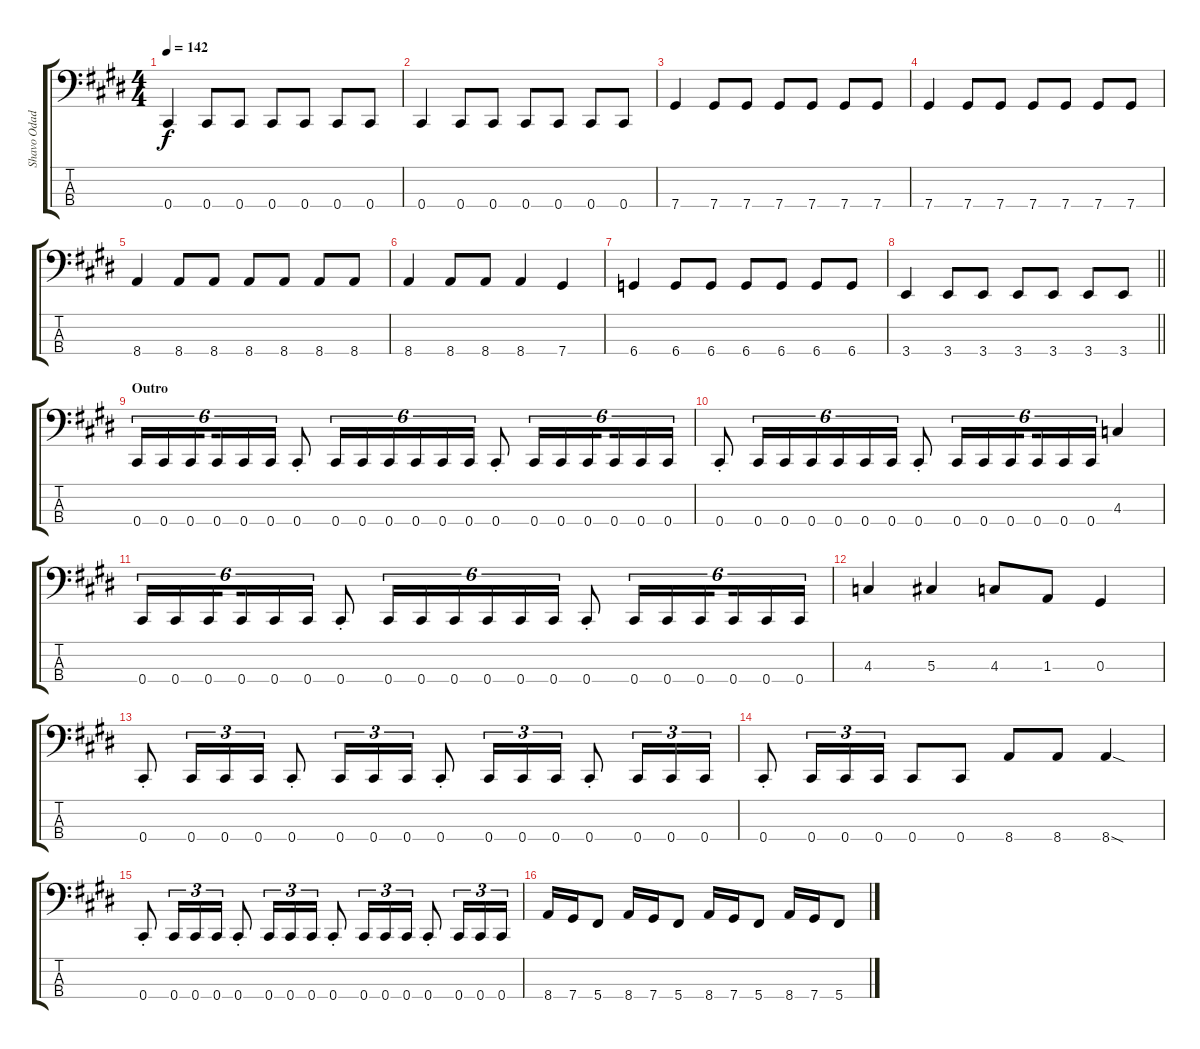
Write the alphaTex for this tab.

\track ("Shavo Odadjian [Bass Guitar]" "Shavo Odad") {instrument electricbassfinger}
\staff {score tabs}
\tuning (Gb2 Db2 Ab1 Db1) {hide}
\ts (4 4)
\tempo 142
\clef f4
\ks c#minor
0.4.4{dy f} 0.4.8 0.4.8 0.4.8 0.4.8 0.4.8 0.4.8 |
0.4.4 0.4.8 0.4.8 0.4.8 0.4.8 0.4.8 0.4.8 |
7.4.4 7.4.8 7.4.8 7.4.8 7.4.8 7.4.8 7.4.8 |
7.4.4 7.4.8 7.4.8 7.4.8 7.4.8 7.4.8 7.4.8 |
8.4.4 8.4.8 8.4.8 8.4.8 8.4.8 8.4.8 8.4.8 |
8.4.4 8.4.8 8.4.8 8.4.4 7.4.4 |
6.4.4 6.4.8 6.4.8 6.4.8 6.4.8 6.4.8 6.4.8 |
\barLineRight lightlight
3.4.4 3.4.8 3.4.8 3.4.8 3.4.8 3.4.8 3.4.8 |
\section ("" "Outro")
0.4.16{tu (6 4)} 0.4.16{tu (6 4)} 0.4.16{tu (6 4) beam splitsecondary} 0.4.16{tu (6 4)} 0.4.16{tu (6 4)} 0.4.16{tu (6 4)} 0.4{st}.8 0.4.16{tu (6 4)} 0.4.16{tu (6 4)} 0.4.16{tu (6 4)} 0.4.16{tu (6 4)} 0.4.16{tu (6 4)} 0.4.16{tu (6 4)} 0.4{st}.8 0.4.16{tu (6 4)} 0.4.16{tu (6 4)} 0.4.16{tu (6 4) beam splitsecondary} 0.4.16{tu (6 4)} 0.4.16{tu (6 4)} 0.4.16{tu (6 4)} |
0.4{st}.8 0.4.16{tu (6 4)} 0.4.16{tu (6 4)} 0.4.16{tu (6 4)} 0.4.16{tu (6 4)} 0.4.16{tu (6 4)} 0.4.16{tu (6 4)} 0.4{st}.8 0.4.16{tu (6 4)} 0.4.16{tu (6 4)} 0.4.16{tu (6 4) beam splitsecondary} 0.4.16{tu (6 4)} 0.4.16{tu (6 4)} 0.4.16{tu (6 4)} 4.3.4 |
0.4.16{tu (6 4)} 0.4.16{tu (6 4)} 0.4.16{tu (6 4) beam splitsecondary} 0.4.16{tu (6 4)} 0.4.16{tu (6 4)} 0.4.16{tu (6 4)} 0.4{st}.8 0.4.16{tu (6 4)} 0.4.16{tu (6 4)} 0.4.16{tu (6 4)} 0.4.16{tu (6 4)} 0.4.16{tu (6 4)} 0.4.16{tu (6 4)} 0.4{st}.8 0.4.16{tu (6 4)} 0.4.16{tu (6 4)} 0.4.16{tu (6 4) beam splitsecondary} 0.4.16{tu (6 4)} 0.4.16{tu (6 4)} 0.4.16{tu (6 4)} |
4.3.4 5.3.4 4.3.8 1.3.8 0.3.4 |
0.4{st}.8 0.4.16{tu (3 2)} 0.4.16{tu (3 2)} 0.4.16{tu (3 2)} 0.4{st}.8 0.4.16{tu (3 2)} 0.4.16{tu (3 2)} 0.4.16{tu (3 2)} 0.4{st}.8 0.4.16{tu (3 2)} 0.4.16{tu (3 2)} 0.4.16{tu (3 2)} 0.4{st}.8 0.4.16{tu (3 2)} 0.4.16{tu (3 2)} 0.4.16{tu (3 2)} |
0.4{st}.8 0.4.16{tu (3 2)} 0.4.16{tu (3 2)} 0.4.16{tu (3 2)} 0.4.8 0.4.8 8.4.8 8.4.8 8.4{sod}.4 |
0.4{st}.8 0.4.16{tu (3 2)} 0.4.16{tu (3 2)} 0.4.16{tu (3 2)} 0.4{st}.8 0.4.16{tu (3 2)} 0.4.16{tu (3 2)} 0.4.16{tu (3 2)} 0.4{st}.8 0.4.16{tu (3 2)} 0.4.16{tu (3 2)} 0.4.16{tu (3 2)} 0.4{st}.8 0.4.16{tu (3 2)} 0.4.16{tu (3 2)} 0.4.16{tu (3 2)} |
8.4.16 7.4.16 5.4.8 8.4.16 7.4.16 5.4.8 8.4.16 7.4.16 5.4.8 8.4.16 7.4.16 5.4.8
